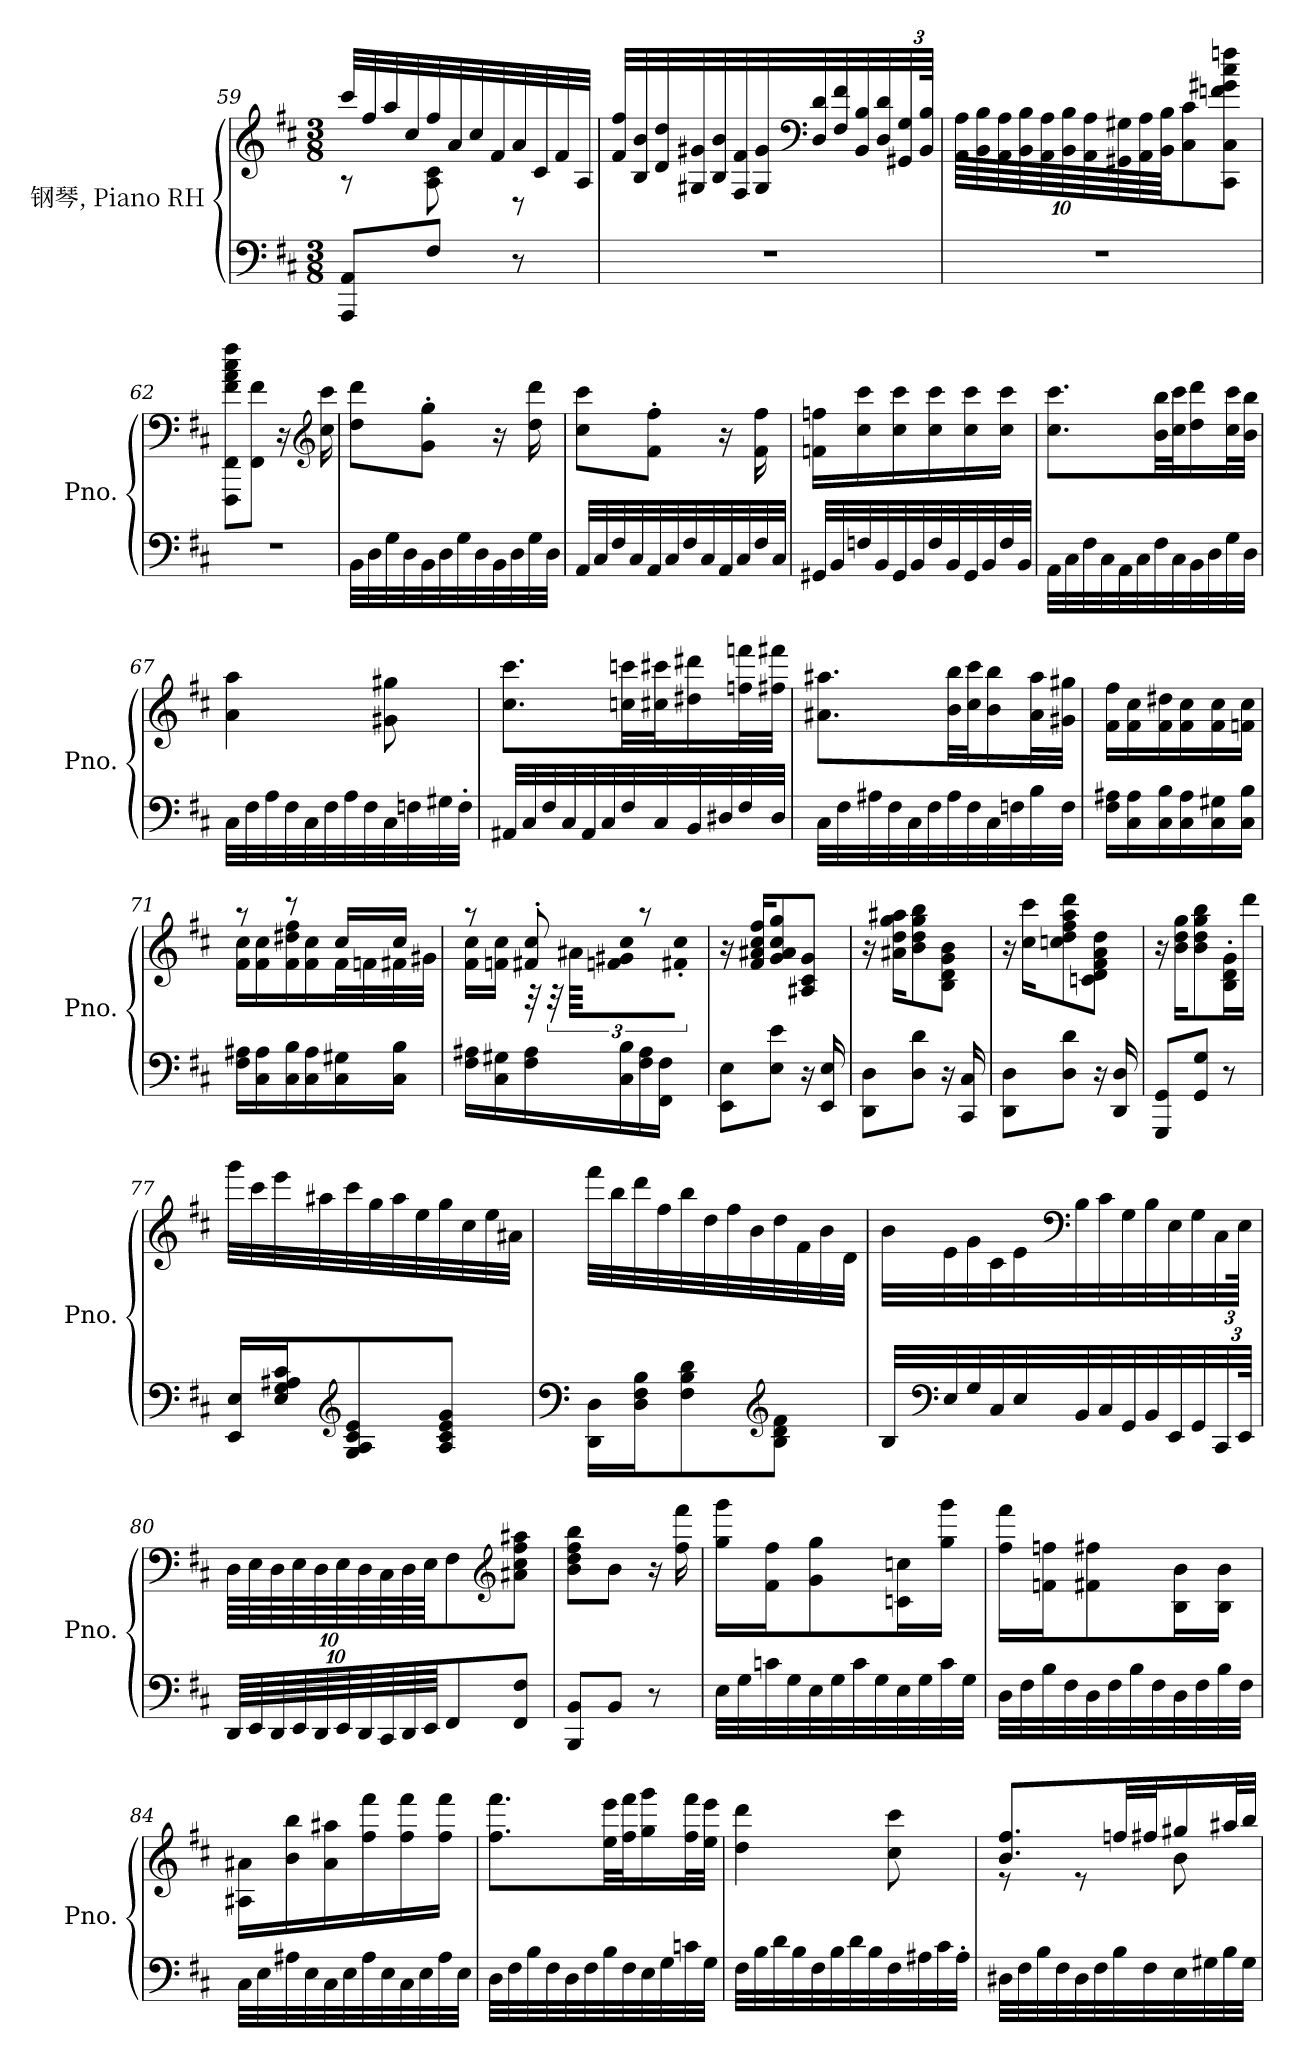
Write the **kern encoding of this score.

**kern	**kern
*part1	*part1
*staff2	*staff1
*I"钢琴, Piano RH	*
*I'Pno.	*
*clefF4	*clefG2
*k[f#c#]	*k[f#c#]
*M3/8	*M3/8
*MM42	*MM42
=59	=59
*	*^
8AAA/ 8AA/L	32ccc#/LLL	8r
.	32ff#/	.
.	32aa/	.
.	32cc#/	.
*	*MM41	*
8F#/J	32ff#/	8A\ 8c#\
.	32a/	.
*	*MM39	*
.	32cc#/	.
.	32f#/	.
8r	32a/	8r
*	*MM41	*
.	32c#/	.
.	32f#/	.
.	32A/JJJ	.
*	*v	*v
!!LO:LB:g=z
=60	=60
4.r	32f#/ 32ff#/LLL
.	32B/ 32b/
.	32d/ 32dd/
.	32G#X/ 32g#X/
.	32B/ 32b/
.	32F#/ 32f#/
.	32G#/ 32g#/
*	*clefF4
.	32D/ 32d/
.	32F#/ 32f#/
.	32BB/ 32B/
.	32D/ 32d/
*	*Xbrackettup
.	48GG#X/ 48G#/
.	96BB/ 96B/JJJk
=61	=61
4.r	80AA\ 80A\LLLL
.	80BB\ 80B\
.	80AA\ 80A\
.	80BB\ 80B\
.	80AA\ 80A\
.	80BB\ 80B\
.	80AA\ 80A\
.	80GG#X\ 80G#X\
.	80AA\ 80A\
.	80BB\ 80B\JJJ
.	8C#\ 8c#\
.	8CC#\ 8C#\ 8fn\ 8g#X\ 8cc#\ 8ffn\J
=62	=62
4.r	8FFF#\ 8FF#\ 8f#\ 8a\ 8cc#\ 8ff#\L
.	8FF#\ 8f#\J
.	16r
*	*clefG2
.	16cc#\ 16ccc#\
!!LO:LB:g=z
=63	=63
32BB\LLL	8dd\ 8ddd\L
32D\	.
32G\	.
32D\	.
32BB\	8g\' 8gg\'J
32D\	.
32G\	.
32D\	.
32BB\	16r
32D\	.
32G\	16dd\ 16ddd\
32D\JJJ	.
=64	=64
32AA/LLL	8cc#\ 8ccc#\L
32C#/	.
32F#/	.
32C#/	.
32AA/	8f#\' 8ff#\'J
32C#/	.
32F#/	.
32C#/	.
32AA/	16r
32C#/	.
32F#/	16f#\ 16ff#\
32C#/JJJ	.
=65	=65
32GG#X/LLL	16fn\ 16ffn\LL
32BB/	.
32Fn/	16cc#\ 16ccc#\
32BB/	.
32GG#/	16cc#\ 16ccc#\
32BB/	.
32F/	16cc#\ 16ccc#\
32BB/	.
32GG#/	16cc#\ 16ccc#\
32BB/	.
*	*MM36
32F/	16cc#\ 16ccc#\JJ
32BB/JJJ	.
!!LO:PB:g=z
=66	=66
32AA\LLL	8.cc#\ 8.ccc#\L
32C#\	.
32F#\	.
32C#\	.
32AA\	.
32C#\	.
32F#\	32b\ 32bb\LL
32C#\	32cc#\ 32ccc#\J
32BB\	16dd\ 16ddd\
32D\	.
*	*MM38
32G\	32cc#\ 32ccc#\L
32D\JJJ	32b\ 32bb\JJJ
=67	=67
32C#\LLL	4a\ 4aa\
32F#\	.
32A\	.
32F#\	.
32C#\	.
32F#\	.
32A\	.
32F#\	.
32C#\	8g#X\ 8gg#X\
32Fn\	.
32G#X\	.
32F'\JJJ	.
=68	=68
*	*MM36
32AA#X/LLL	8.cc#\ 8.ccc#\L
32C#/	.
32F#/	.
32C#/	.
32AA#/	.
32C#/	.
32F#/	32ccn\ 32cccn\LL
32C#/	32cc#X\ 32ccc#X\J
32BB/	16dd#X\ 16ddd#X\
32D#X/	.
32F#/	32ffn\ 32fffn\L
32D#/JJJ	32ff#X\ 32fff#X\JJJ
!!LO:LB:g=z
=69	=69
32C#\LLL	8.a#X\ 8.aa#X\L
32F#\	.
32A#X\	.
32F#\	.
32C#\	.
32F#\	.
32A#\	32b\ 32bb\LL
32F#\	32cc#\ 32ccc#\J
32C#\	16b\ 16bb\
32Fn\	.
32B\	32a#\ 32aa#\L
*	*MM32
32F\JJJ	32g#X\ 32gg#X\JJJ
=70	=70
16F#\ 16A#X\LL	16f#\ 16ff#\LL
16C#\ 16A#\	16f#\ 16cc#\
16C#\ 16B\	16f#\ 16dd#X\
16C#\ 16A#\	16f#\ 16cc#\
16C#\ 16G#X\	16f#\ 16cc#\
16C#\ 16B\JJ	16fn\ 16cc#\JJ
=71	=71
*	*MM25
*	*^
16F#\ 16A#X\LL	8r	16f#\ 16cc#\LL
16C#\ 16A#\	.	16f#\ 16cc#\
*	*MM32	*
16C#\ 16B\	8r	16f#\ 16dd#X\ 16ff#\
16C#\ 16A#\	.	16f#\ 16cc#\
16C#\ 16G#X\	16cc#/LL	32f#\L
.	.	32fn\
16C#\ 16B\JJ	16cc#/JJ	32f#X\
.	.	32g#X\JJJ
!!LO:LB:g=z	!!
=72	=72	=72
*	*MM31	*
16F#\ 16A#X\LL	8r	16f#\ 16cc#\LL
16C#\ 16G#X\	.	16fn\ 16cc#\JJ
16F#\ 16A#\	8f#X/' 8cc#/'	32r
*	*	*brackettup
.	.	48r
*	*MM24	*
.	.	96a#X\KKLL
16C#\ 16B\	.	16fn\ 16g#X\ 16cc#\J
*	*MM24	*
16F#\ 16A#\	8r	8f#X\' 8cc#\'J
16FF#\ 16F#\JJ	.	.
*	*v	*v
=73	=73
8EE\ 8E\L	16r
.	16f#/ 16a#X/ 16cc#/ 16ff#/KL
8E\ 8e\J	8g/ 8a#/ 8cc#/ 8gg/
16r	8A#X/ 8c#/ 8g/J
16EE/ 16E/	.
=74	=74
8DD\ 8D\L	16r
.	16a#X\ 16dd\ 16gg\ 16aa#X\KL
8D\ 8d\J	8b\ 8dd\ 8gg\ 8bb\
16r	8B\ 8d\ 8g\ 8b\J
16CC#/ 16C#/	.
=75	=75
8DD\ 8D\L	16r
.	16cc#\ 16ccc#\KL
8D\ 8d\J	8ccn\ 8dd\ 8ff#\ 8aa\ 8ddd\
16r	8cn\ 8d\ 8f#\ 8a\ 8dd\J
16DD/ 16D/	.
!!LO:LB:g=z
=76	=76
8GGG/ 8GG/L	16r
.	16b\ 16dd\ 16gg\KL
8GG/ 8G/J	8b\ 8dd\ 8gg\ 8bb\
8r	16B\' 16d\' 16g\'L
.	16ddd\JJ
=77	=77
*	*MM34
16EE/ 16E/LL	32ggg\LLL
.	32ccc#\
*	*MM36
16E/ 16G/ 16A#X/ 16c#/J	32eee\
.	32aa#X\
*clefG2	*
*	*MM38
8G/ 8A#/ 8c#/ 8e/	32ccc#\
*	*MM39
.	32gg\
.	32aa#\
.	32ee\
8A#/ 8c#/ 8e/ 8g/J	32gg\
.	32cc#\
.	32ee\
.	32a#X\JJJ
=78	=78
*clefF4	*
*	*MM42
16DD\ 16D\LL	32fff#\LLL
.	32bb\
16D\ 16F#\ 16B\J	32ddd\
.	32ff#\
*	*MM41
8F#\ 8B\ 8d\	32bb\
.	32dd\
*	*MM39
.	32ff#\
*	*MM40
.	32b\
*clefG2	*
8B\ 8d\ 8f#\J	32dd\
.	32f#\
.	32b\
.	32d\JJJ
!!LO:LB:g=z
=79	=79
32B/LLL	32b\LLL
*clefF4	*
32E/	32e\
32G/	32g\
32C#/	32c#\
32E/	32e\
*	*clefF4
32BB/	32B\
32C#/	32c#\
*	*MM39
32GG/	32G\
32BB/	32B\
32EE/	32E\
32GG/	32G\
*Xbrackettup	*Xbrackettup
48CC#/	48C#\
96EE/JJJk	96E\JJJk
=80	=80
80DD/LLLL	80D\LLLL
80EE/	80E\
80DD/	80D\
80EE/	80E\
80DD/	80D\
80EE/	80E\
80DD/	80D\
80CC#/	80C#\
80DD/	80D\
80EE/JJJ	80E\JJJ
8FF#/	8F#\
*	*clefG2
8FF#/ 8F#/J	8a#X\ 8cc#\ 8ff#\ 8aa#X\J
=81	=81
8BBB/ 8BB/L	8b\ 8dd\ 8ff#\ 8bb\L
8BB/J	8b\J
8r	16r
.	16ff#\ 16fff#\
!!LO:LB:g=z
=82	=82
32E\LLL	16gg\ 16ggg\LL
32G\	.
32cn\	16f#\ 16ff#\J
32G\	.
32E\	8g\ 8gg\
32G\	.
32c\	.
32G\	.
32E\	16cn\ 16ccn\L
32G\	.
32c\	16gg\ 16ggg\JJ
32G\JJJ	.
=83	=83
32D\LLL	16ff#\ 16fff#\LL
32F#\	.
32B\	16fn\ 16ffn\J
32F#\	.
32D\	8f#X\ 8ff#X\
32F#\	.
32B\	.
32F#\	.
32D\	16B\ 16b\L
32F#\	.
32B\	16B\ 16b\JJ
32F#\JJJ	.
=84	=84
32C#\LLL	16A#X\ 16a#X\LL
32E\	.
32A#X\	16b\ 16bb\
32E\	.
32C#\	16a#\ 16aa#X\
32E\	.
32A#\	16ff#\ 16fff#\
32E\	.
32C#\	16ff#\ 16fff#\
32E\	.
*	*MM36
32A#\	16ff#\ 16fff#\JJ
32E\JJJ	.
!!LO:PB:g=z
=85	=85
*	*MM36
32D\LLL	8.ff#\ 8.fff#\L
32F#\	.
32B\	.
32F#\	.
32D\	.
32F#\	.
32B\	32ee\ 32eee\LL
32F#\	32ff#\ 32fff#\J
32E\	16gg\ 16ggg\
32G\	.
*	*MM38
32cn\	32ff#\ 32fff#\L
32G\JJJ	32ee\ 32eee\JJJ
=86	=86
32F#\LLL	4dd\ 4ddd\
32B\	.
32d\	.
32B\	.
32F#\	.
32B\	.
32d\	.
32B\	.
32F#\	8cc#\ 8ccc#\
32A#X\	.
32c#\	.
32A#'\JJJ	.
=87	=87
*	*MM36
*	*^
32D#X\LLL	8.b/ 8.ff#/L	8r
32F#\	.	.
32B\	.	.
32F#\	.	.
32D#\	.	8r
32F#\	.	.
32B\	32ffn/LL	.
32F#\	32ff#X/J	.
32E\	16gg#X/	8b\
32G#X\	.	.
32B\	32aa#X/L	.
32G#\JJJ	32bb/JJJ	.
*	*v	*v
=	=
*-	*-
